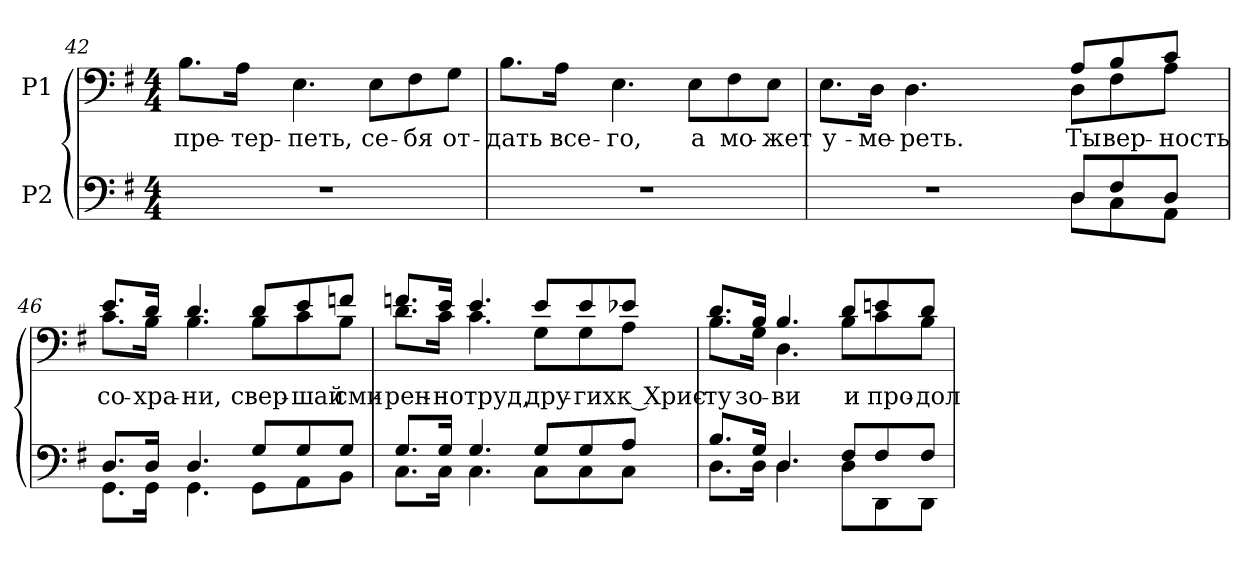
**kern	**kern	**text
*part2	*part1	*part1
*staff2	*staff1	*staff1
*I"P2	*I"P1	*
*clefF4	*clefF4	*
*k[f#]	*k[f#]	*
*G:	*G:	*
*M4/4	*M4/4	*
=42	=42	=42
!	!	!LO:LY:b:color=#000000
1r	8.Bi\L	пре-
!	!	!LO:LY:b:color=#000000
.	16Ai\Jk	-тер-
!	!	!LO:LY:b:color=#000000
.	4.Ei\	-петь,
!	!	!LO:LY:b:color=#000000
.	8Ei\L	се-
!	!	!LO:LY:b:color=#000000
.	8F#i\	-бя
!	!	!LO:LY:b:color=#000000
.	8Gi\J	от-
=43	=43	=43
!	!	!LO:LY:b:color=#000000
1r	8.Bi\L	-дать
!	!	!LO:LY:b:color=#000000
.	16Ai\Jk	все-
!	!	!LO:LY:b:color=#000000
.	4.Ei\	-го,
!	!	!LO:LY:b:color=#000000
.	8Ei\L	а
!	!	!LO:LY:b:color=#000000
.	8F#i\	мо-
!	!	!LO:LY:b:color=#000000
.	8Ei\J	-жет
=44	=44	=44
!LO:N:vis=1	!	!
!	!	!LO:LY:b:color=#000000
1r	8.Ei\L	у-
!	!	!LO:LY:b:color=#000000
.	16Di\Jk	-ме-
!	!	!LO:LY:b:color=#000000
.	4.Di\	-реть.
.	4.ryy	.
!!LO:LB:g=z
=45-	=45-	=45-
*^	*	*
!	!	!	!LO:LY:b:color=#000000
*	*	*^	*
8Di/L	8Di\L	8Ai/L	8Di\L	Ты
!	!	!	!	!LO:LY:b:color=#000000
8F#i/	8Ci\	8Bi/	8F#i\	вер-
!	!	!	!	!LO:LY:b:color=#000000
8Di/J	8AAi\J	8ci/J	8Ai\J	-ность
=46	=46	=46	=46	=46
!	!	!	!	!LO:LY:b:color=#000000
8.Di/L	8.GGi\L	8.ei/L	8.ci\L	со-
!	!	!	!	!LO:LY:b:color=#000000
16Di/Jk	16GGi\Jk	16di/Jk	16Bi\Jk	-хра-
!	!	!	!	!LO:LY:b:color=#000000
4.Di/	4.GGi\	4.di/	4.Bi\	-ни,
!	!	!	!	!LO:LY:b:color=#000000
8Gi/L	8GGi\L	8di/L	8Bi\L	свер-
!	!	!	!	!LO:LY:b:color=#000000
8Gi/	8AAi\	8ei/	8ci\	-шай
!	!	!	!	!LO:LY:b:color=#000000
8Gi/J	8BBi\J	8fni/J	8Bi\J	сми-
=47	=47	=47	=47	=47
!	!	!	!	!LO:LY:b:color=#000000
8.Gi/L	8.Ci\L	8.fni/L	8.di\L	-рен-
!	!	!	!	!LO:LY:b:color=#000000
16Gi/Jk	16Ci\Jk	16ei/Jk	16ci\Jk	-но
!	!	!	!	!LO:LY:b:color=#000000
4.Gi/	4.Ci\	4.ei/	4.ci\	труд,
!	!	!	!	!LO:LY:b:color=#000000
8Gi/L	8Ci\L	8ei/L	8Gi\L	дру-
!	!	!	!	!LO:LY:b:color=#000000
8Gi/	8Ci\	8ei/	8Gi\	-гих
!	!	!	!	!LO:LY:b:color=#000000
8Ai/J	8Ci\J	8e-Xi/J	8Ai\J	к Хрис-
!!LO:PB:g=z	!!
=48	=48	=48	=48	=48
!	!	!	!	!LO:LY:b:color=#000000
8.Bi/L	8.Di\L	8.di/L	8.Bi\L	-ту
!	!	!	!	!LO:LY:b:color=#000000
16Gi/Jk	16Di\Jk	16Bi/Jk	16Gi\Jk	зо-
!	!	!	!	!LO:LY:b:color=#000000
4.Di/	4.Di\	4.Bi/	4.Di\	-ви
!	!	!	!	!LO:LY:b:color=#000000
8F#i/L	8Di\L	8di/L	8Bi\L	и
!	!	!	!	!LO:LY:b:color=#000000
8F#i/	8DDi\	8eni/	8ci\	про-
!	!	!	!	!LO:LY:b:color=#000000
8F#i/J	8DDi\J	8di/J	8Bi\J	-дол-
*v	*v	*	*	*
*	*v	*v	*
=	=	=
*-	*-	*-
